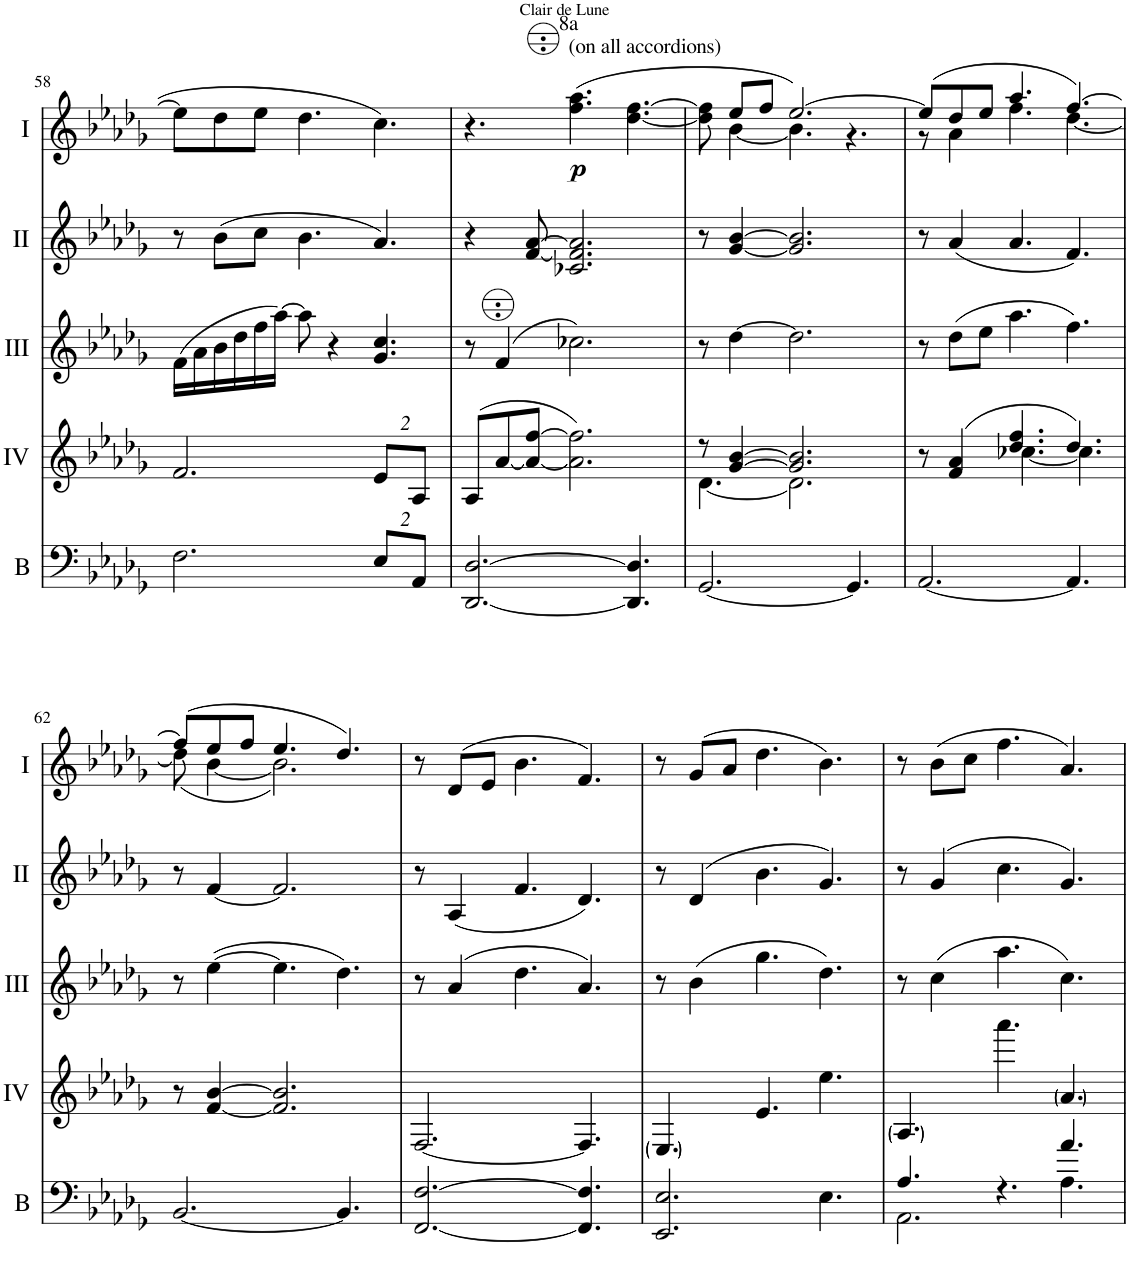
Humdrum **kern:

**kern	**kern	**kern	**kern	**kern	**dynam
*part5	*part4	*part3	*part2	*part1	*part1
*staff5	*staff4	*staff3	*staff2	*staff1	*staff1
*I"Bass	*I"Acc. 4	*I"Acc. 3	*I"Acc. 2	*I"Acc. 1	*
*I'B	*	*	*	*	*
!!LO:PB:g=z
*clefF4	*clefG2	*clefG2	*clefG2	*clefG2	*
*Trd7c12	*Trd7c12	*Trd7c12	*	*	*
*k[b-e-a-d-g-]	*k[b-e-a-d-g-]	*k[b-e-a-d-g-]	*k[b-e-a-d-g-]	*k[b-e-a-d-g-]	*
*M9/8	*M9/8	*M9/8	*M9/8	*M9/8	*
=58	=58	=58	=58	=58	=58
2.F\	2.f/	(16f\LL	8r	8ee-\L]	.
.	.	16a-\	.	.	.
.	.	16b-\	(8b-\L	8dd-\	.
.	.	16dd-\	.	.	.
.	.	16ff\	8cc\J	8ee-\J	.
.	.	[16aa-\JJ)	.	.	.
.	.	8aa-\]	4.b-\	4.dd-\	.
.	.	4r	.	.	.
*Xbrackettup	*Xbrackettup	*	*	*	*
16%3E-/L	16%3e-/L	4.g-/ 4.cc/	4.a-/)	4.cc\	.
16%3AA-/J	16%3A-/J	.	.	.	.
=59	=59	=59	=59	=59	=59
[2.DD-/ [2.D-/	(8A-/L	8r	4r	4.r	.
.	[8a-/	(4f/	.	.	.
.	8a-/_ [8ff/J	.	[8f/ [8a-/	.	.
!	!	!	!	!LO:TX:a:t=8a	!
!	!	!	!	!LO:TX:a:t=(on all accordions)	!
!	!	!	!	!	!LO:DY:b
.	2.a-\] 2.ff\])	2.cc-X\)	2.c-X/ 2.f/] 2.a-/]	(4.ff\ 4.aa-\	p
4.DD-/] 4.D-/]	.	.	.	[4.dd-\ [4.ff\	.
=60	=60	=60	=60	=60	=60
*	*^	*	*	*^	*
[2.GG-/	8r	[4.d-\	8r	8r	8dd-\] 8ff\]	8ryy	.
.	[4g-/ [4b-/	.	[4dd-\	[4g-/ [4b-/	8ee-/L	[4b-\	.
.	.	.	.	.	8ff/J	.	.
.	2.g-/] 2.b-/]	2.d-\]	2.dd-\]	2.g-/] 2.b-/]	[2.ee-/)	4.b-\]	.
4.GG-/]	.	.	.	.	.	4.r	.
=61	=61	=61	=61	=61	=61	=61	=61
[2.AA-/	8r	8ryy	8r	8r	(8ee-/L]	8r	.
.	(4f/ 4a-/	4ryy	(8dd-\L	(4a-/	8dd-/	4a-\	.
.	.	.	8ee-\J	.	8ee-/J	.	.
.	4.dd-/ 4.ff/	[4.cc-X\	4.aa-\	4.a-/	4.aa-/	4.ff\	.
4.AA-/]	4.dd-/)	4.cc-\]	4.ff\)	4.f/)	[4.ff/)	[4.dd-\	.
*	*v	*v	*	*	*	*	*
!!LO:LB:g=z	!!
=62	=62	=62	=62	=62	=62	=62
[2.BB-/	8r	8r	8r	(8ff/L]	(8dd-\]	.
.	[4f/ [4b-/	([4ee-\	[4f/	8ee-/	[4b-\	.
.	.	.	.	8ff/J	.	.
.	2.f/] 2.b-/]	4.ee-\]	2.f/]	4.ee-/	2.b-\])	.
4.BB-/]	.	4.dd-\)	.	4.dd-/)	.	.
*	*	*	*	*v	*v	*
=63	=63	=63	=63	=63	=63
[2.FF/ [2.F/	[2.F/	8r	8r	8r	.
.	.	(4a-/	(4A-/	(8d-/L	.
.	.	.	.	8e-/J	.
.	.	4.dd-\	4.f/	4.b-\	.
4.FF/] 4.F/]	4.F/]	4.a-/)	4.d-/)	4.f/)	.
=64	=64	=64	=64	=64	=64
2.EE-/ 2.E-/	4.E-/	8r	8r	8r	.
.	.	(4b-\	(4d-/	(8g-/L	.
.	.	.	.	8a-/J	.
.	4.e-/	4.gg-\	4.b-\	4.dd-\	.
4.E-\	4.ee-\	4.dd-\)	4.g-/)	4.b-\)	.
=65	=65	=65	=65	=65	=65
*^	*	*	*	*	*
4.A-/	2.AA-\	4.A-/	8r	8r	8r	.
.	.	.	(4cc\	(4g-/	(8b-\L	.
.	.	.	.	.	8cc\J	.
4.r	.	4.aaa-\	4.aa-\	4.cc\	4.ff\	.
4.a-/	4.A-\	4.a-/	4.cc\)	4.g-/)	4.a-/)	.
*v	*v	*	*	*	*	*
=	=	=	=	=	=
*-	*-	*-	*-	*-	*-
